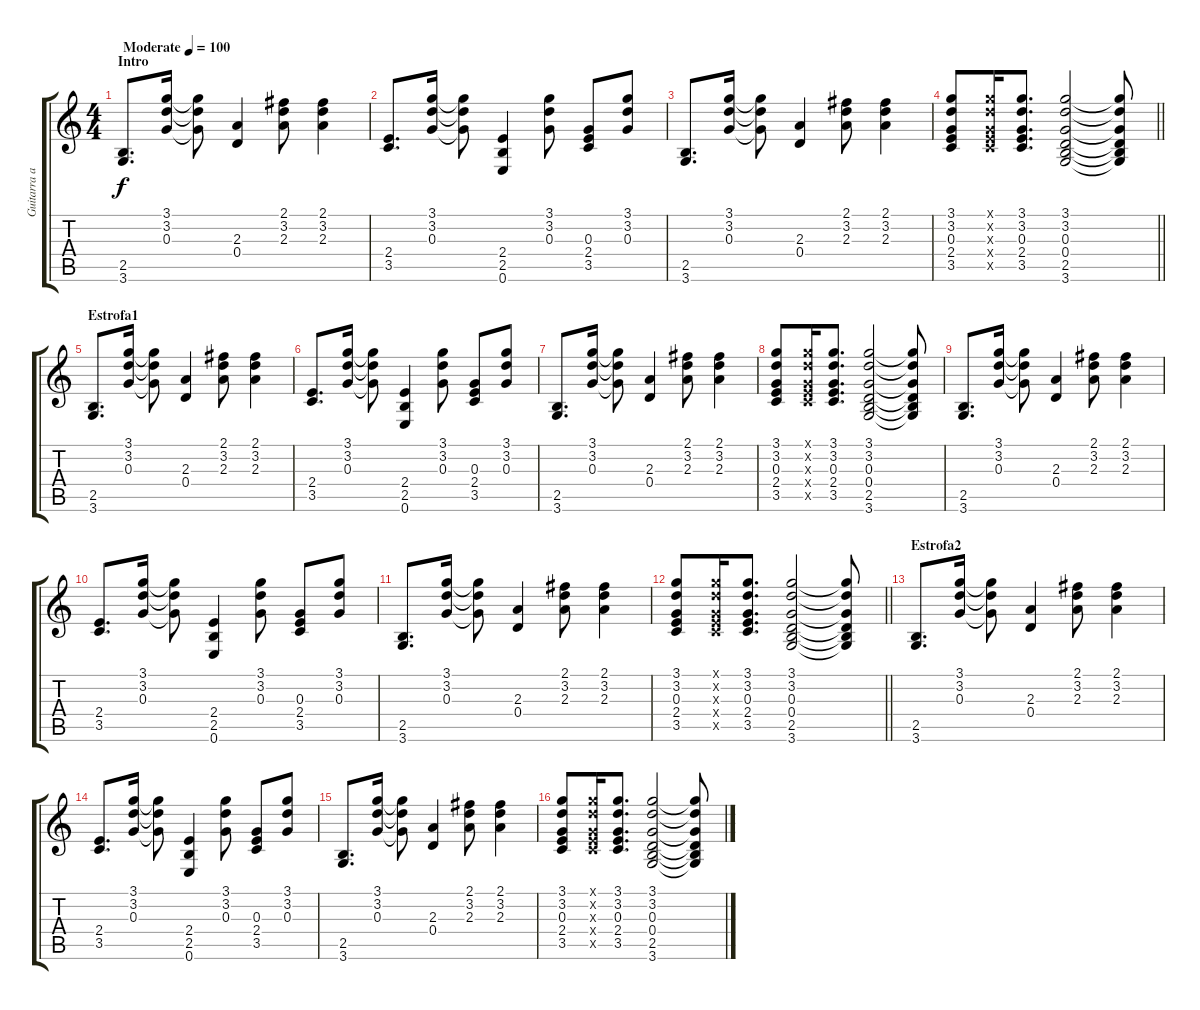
\track ("Guitarra acústica" "Guitarra a") {instrument acousticguitarsteel}
\staff {score tabs}
\tuning (E4 B3 G3 D3 A2 E2) {hide}
\ts (4 4)
\section ("" "Intro")
\tempo (100 "Moderate")
\clef g2
\ks c
(2.5 3.6).8{d dy f instrument acousticguitarsteel} (3.1 3.2 0.3).16 (3.1{t} 3.2{t} 0.3{t}).8 (2.3 0.4).4 (2.1 3.2 2.3).8 (2.1 3.2 2.3).4 |
(2.4 3.5).8{d} (3.1 3.2 0.3).16 (3.1{t} 3.2{t} 0.3{t}).8 (2.4 2.5 0.6).4 (3.1 3.2 0.3).8 (0.3 2.4 3.5).8 (3.1 3.2 0.3).8 |
(2.5 3.6).8{d} (3.1 3.2 0.3).16 (3.1{t} 3.2{t} 0.3{t}).8 (2.3 0.4).4 (2.1 3.2 2.3).8 (2.1 3.2 2.3).4 |
\barLineRight lightlight
(3.1 3.2 0.3 2.4 3.5).8 (3.1{x} 3.2{x} 0.3{x} 2.4{x} 3.5{x}).16 (3.1 3.2 0.3 2.4 3.5).8{d} (3.1 3.2 0.3 0.4 2.5 3.6).2 (3.1{t} 3.2{t} 0.3{t} 0.4{t} 2.5{t} 3.6{t}).8 |
\section ("" "Estrofa1")
(2.5 3.6).8{d} (3.1 3.2 0.3).16 (3.1{t} 3.2{t} 0.3{t}).8 (2.3 0.4).4 (2.1 3.2 2.3).8 (2.1 3.2 2.3).4 |
(2.4 3.5).8{d} (3.1 3.2 0.3).16 (3.1{t} 3.2{t} 0.3{t}).8 (2.4 2.5 0.6).4 (3.1 3.2 0.3).8 (0.3 2.4 3.5).8 (3.1 3.2 0.3).8 |
(2.5 3.6).8{d} (3.1 3.2 0.3).16 (3.1{t} 3.2{t} 0.3{t}).8 (2.3 0.4).4 (2.1 3.2 2.3).8 (2.1 3.2 2.3).4 |
(3.1 3.2 0.3 2.4 3.5).8 (3.1{x} 3.2{x} 0.3{x} 2.4{x} 3.5{x}).16 (3.1 3.2 0.3 2.4 3.5).8{d} (3.1 3.2 0.3 0.4 2.5 3.6).2 (3.1{t} 3.2{t} 0.3{t} 0.4{t} 2.5{t} 3.6{t}).8 |
(2.5 3.6).8{d} (3.1 3.2 0.3).16 (3.1{t} 3.2{t} 0.3{t}).8 (2.3 0.4).4 (2.1 3.2 2.3).8 (2.1 3.2 2.3).4 |
(2.4 3.5).8{d} (3.1 3.2 0.3).16 (3.1{t} 3.2{t} 0.3{t}).8 (2.4 2.5 0.6).4 (3.1 3.2 0.3).8 (0.3 2.4 3.5).8 (3.1 3.2 0.3).8 |
(2.5 3.6).8{d} (3.1 3.2 0.3).16 (3.1{t} 3.2{t} 0.3{t}).8 (2.3 0.4).4 (2.1 3.2 2.3).8 (2.1 3.2 2.3).4 |
\barLineRight lightlight
(3.1 3.2 0.3 2.4 3.5).8 (3.1{x} 3.2{x} 0.3{x} 2.4{x} 3.5{x}).16 (3.1 3.2 0.3 2.4 3.5).8{d} (3.1 3.2 0.3 0.4 2.5 3.6).2 (3.1{t} 3.2{t} 0.3{t} 0.4{t} 2.5{t} 3.6{t}).8 |
\section ("" "Estrofa2")
(2.5 3.6).8{d} (3.1 3.2 0.3).16 (3.1{t} 3.2{t} 0.3{t}).8 (2.3 0.4).4 (2.1 3.2 2.3).8 (2.1 3.2 2.3).4 |
(2.4 3.5).8{d} (3.1 3.2 0.3).16 (3.1{t} 3.2{t} 0.3{t}).8 (2.4 2.5 0.6).4 (3.1 3.2 0.3).8 (0.3 2.4 3.5).8 (3.1 3.2 0.3).8 |
(2.5 3.6).8{d} (3.1 3.2 0.3).16 (3.1{t} 3.2{t} 0.3{t}).8 (2.3 0.4).4 (2.1 3.2 2.3).8 (2.1 3.2 2.3).4 |
(3.1 3.2 0.3 2.4 3.5).8 (3.1{x} 3.2{x} 0.3{x} 2.4{x} 3.5{x}).16 (3.1 3.2 0.3 2.4 3.5).8{d} (3.1 3.2 0.3 0.4 2.5 3.6).2 (3.1{t} 3.2{t} 0.3{t} 0.4{t} 2.5{t} 3.6{t}).8
